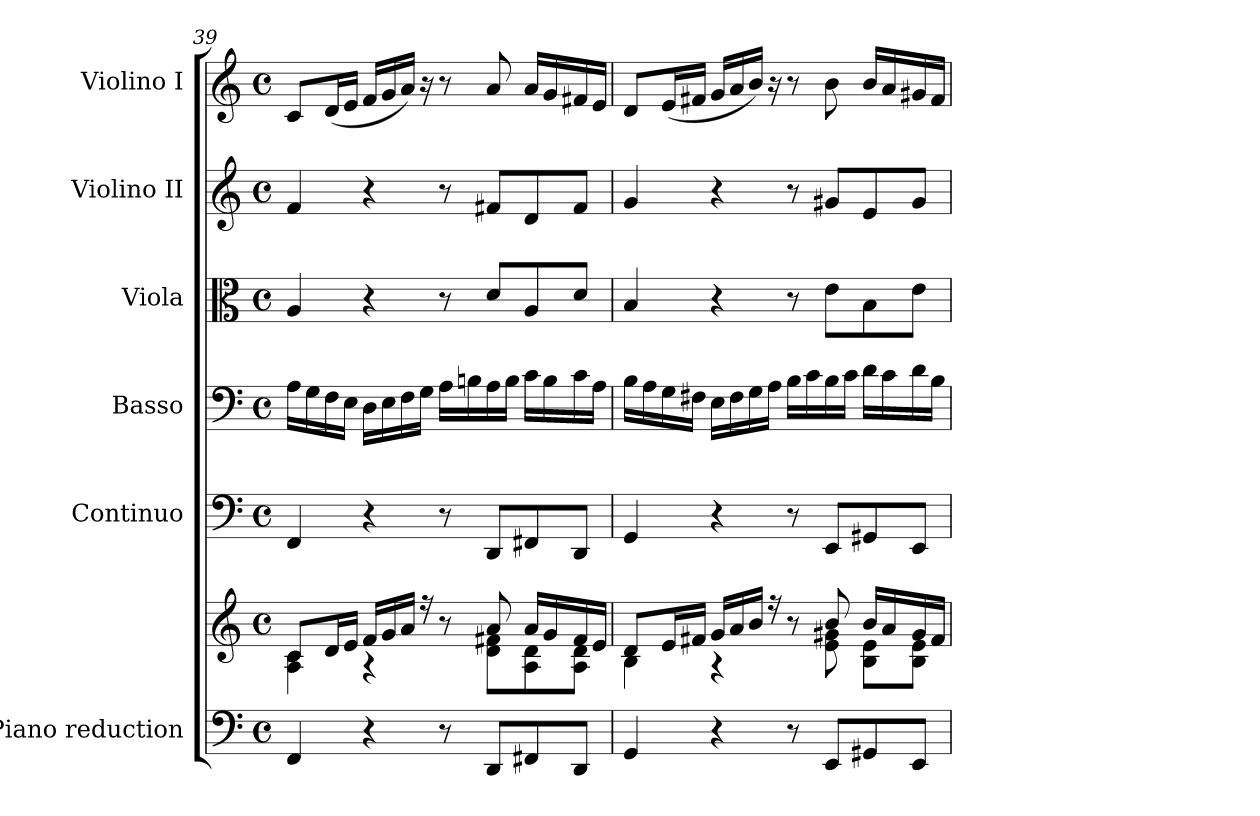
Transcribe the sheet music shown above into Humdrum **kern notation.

**kern	**kern	**kern	**kern	**kern	**kern	**kern
*part6	*part6	*part5	*part4	*part3	*part2	*part1
*staff7	*staff6	*staff5	*staff4	*staff3	*staff2	*staff1
*I"Piano reduction	*	*I"Continuo	*I"Basso	*I"Viola	*I"Violino II	*I"Violino I
*I'Pno	*	*	*	*I'Vla	*I'Vln	*I'Vln
*clefF4	*clefG2	*clefF4	*clefF4	*clefC3	*clefG2	*clefG2
*k[]	*k[]	*k[]	*k[]	*k[]	*k[]	*k[]
*M4/4	*M4/4	*M4/4	*M4/4	*M4/4	*M4/4	*M4/4
*met(c)	*met(c)	*met(c)	*met(c)	*met(c)	*met(c)	*met(c)
=39	=39	=39	=39	=39	=39	=39
*	*^	*	*	*	*	*
4FF/	8c/L	4A\ 4c\	4FF/	16A\LL	4A/	4f/	8c/L
.	.	.	.	16G\	.	.	.
.	16d/L	.	.	16F\	.	.	(16d/L
.	16e/JJ	.	.	16E\JJ	.	.	16e/JJ
4r	16f/LL	4r	4r	16D\LL	4r	4r	16f/LL
.	16g/	.	.	16E\	.	.	16g/
.	16a/JJ	.	.	16F\	.	.	16a/JJ)
.	16r	.	.	16G\JJ	.	.	16r
8r	8r	8ryy	8r	16A\LL	8r	8r	8r
.	.	.	.	16Bn\	.	.	.
8DD/L	8a/	8d\ 8f#X\L	8DD/L	16A\	8d/L	8f#X/L	8a/
.	.	.	.	16B\JJ	.	.	.
8FF#X/	16a/LL	8A\ 8d\	8FF#X/	16c\LL	8A/	8d/	16a/LL
.	16g/	.	.	16B\	.	.	16g/
8DD/J	16f#/	8A\ 8d\J	8DD/J	16c\	8d/J	8f#/J	16f#X/
.	16e/JJ	.	.	16A\JJ	.	.	16e/JJ
=40	=40	=40	=40	=40	=40	=40	=40
4GG/	8d/L	4B\	4GG/	16B\LL	4B/	4g/	8d/L
.	.	.	.	16A\	.	.	.
.	16e/L	.	.	16G\	.	.	(16e/L
.	16f#X/JJ	.	.	16F#X\JJ	.	.	16f#X/JJ
4r	16g/LL	4r	4r	16E\LL	4r	4r	16g/LL
.	16a/	.	.	16F#\	.	.	16a/
.	16b/JJ	.	.	16G\	.	.	16b/JJ)
.	16r	.	.	16A\JJ	.	.	16r
8r	8r	8ryy	8r	16B\LL	8r	8r	8r
.	.	.	.	16c\	.	.	.
8EE/L	8b/	8e\ 8g#X\	8EE/L	16B\	8e\L	8g#X/L	8b\
.	.	.	.	16c\JJ	.	.	.
8GG#X/	16b/LL	8B\ 8e\L	8GG#X/	16d\LL	8B\	8e/	16b/LL
.	16a/	.	.	16c\	.	.	16a/
8EE/J	16g#/	8B\ 8e\J	8EE/J	16d\	8e\J	8g#/J	16g#X/
.	16f#/JJ	.	.	16B\JJ	.	.	16f#/JJ
*	*v	*v	*	*	*	*	*
=	=	=	=	=	=	=
*-	*-	*-	*-	*-	*-	*-
